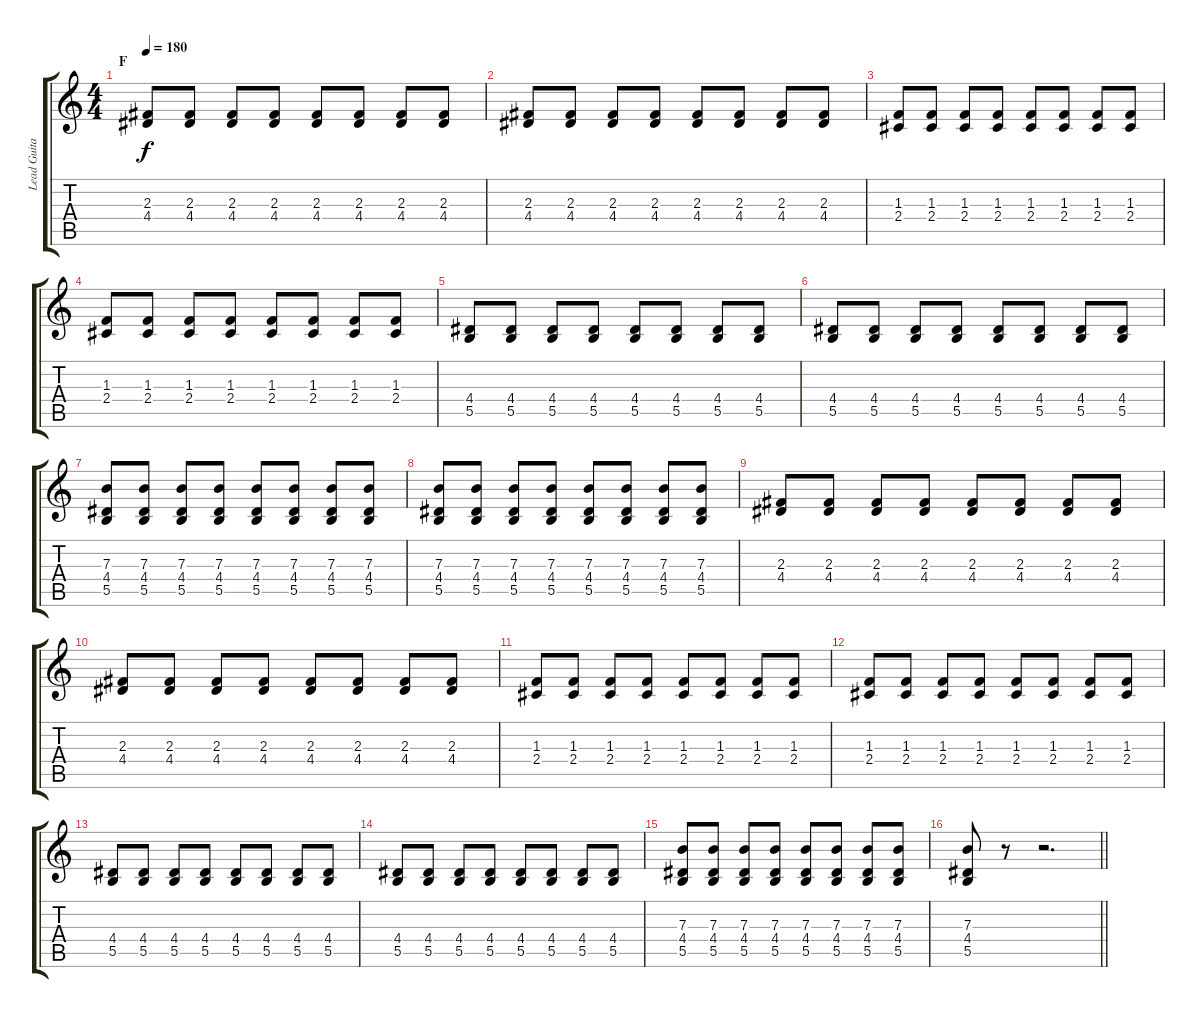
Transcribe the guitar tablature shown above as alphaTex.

\track ("Lead Guitar: Michael Bujaki" "Lead Guita") {instrument overdrivenguitar}
\staff {score tabs}
\tuning (Db4 Ab3 E3 B2 Gb2 B1) {hide}
\ts (4 4)
\section ("" "F")
\tempo 180
\clef g2
\ks c
(2.3 4.4).8{dy f} (2.3 4.4).8 (2.3 4.4).8 (2.3 4.4).8 (2.3 4.4).8 (2.3 4.4).8 (2.3 4.4).8 (2.3 4.4).8 |
(2.3 4.4).8 (2.3 4.4).8 (2.3 4.4).8 (2.3 4.4).8 (2.3 4.4).8 (2.3 4.4).8 (2.3 4.4).8 (2.3 4.4).8 |
(1.3 2.4).8 (1.3 2.4).8 (1.3 2.4).8 (1.3 2.4).8 (1.3 2.4).8 (1.3 2.4).8 (1.3 2.4).8 (1.3 2.4).8 |
(1.3 2.4).8 (1.3 2.4).8 (1.3 2.4).8 (1.3 2.4).8 (1.3 2.4).8 (1.3 2.4).8 (1.3 2.4).8 (1.3 2.4).8 |
(4.4 5.5).8 (4.4 5.5).8 (4.4 5.5).8 (4.4 5.5).8 (4.4 5.5).8 (4.4 5.5).8 (4.4 5.5).8 (4.4 5.5).8 |
(4.4 5.5).8 (4.4 5.5).8 (4.4 5.5).8 (4.4 5.5).8 (4.4 5.5).8 (4.4 5.5).8 (4.4 5.5).8 (4.4 5.5).8 |
(7.3 4.4 5.5).8 (7.3 4.4 5.5).8 (7.3 4.4 5.5).8 (7.3 4.4 5.5).8 (7.3 4.4 5.5).8 (7.3 4.4 5.5).8 (7.3 4.4 5.5).8 (7.3 4.4 5.5).8 |
(7.3 4.4 5.5).8 (7.3 4.4 5.5).8 (7.3 4.4 5.5).8 (7.3 4.4 5.5).8 (7.3 4.4 5.5).8 (7.3 4.4 5.5).8 (7.3 4.4 5.5).8 (7.3 4.4 5.5).8 |
(2.3 4.4).8 (2.3 4.4).8 (2.3 4.4).8 (2.3 4.4).8 (2.3 4.4).8 (2.3 4.4).8 (2.3 4.4).8 (2.3 4.4).8 |
(2.3 4.4).8 (2.3 4.4).8 (2.3 4.4).8 (2.3 4.4).8 (2.3 4.4).8 (2.3 4.4).8 (2.3 4.4).8 (2.3 4.4).8 |
(1.3 2.4).8 (1.3 2.4).8 (1.3 2.4).8 (1.3 2.4).8 (1.3 2.4).8 (1.3 2.4).8 (1.3 2.4).8 (1.3 2.4).8 |
(1.3 2.4).8 (1.3 2.4).8 (1.3 2.4).8 (1.3 2.4).8 (1.3 2.4).8 (1.3 2.4).8 (1.3 2.4).8 (1.3 2.4).8 |
(4.4 5.5).8 (4.4 5.5).8 (4.4 5.5).8 (4.4 5.5).8 (4.4 5.5).8 (4.4 5.5).8 (4.4 5.5).8 (4.4 5.5).8 |
(4.4 5.5).8 (4.4 5.5).8 (4.4 5.5).8 (4.4 5.5).8 (4.4 5.5).8 (4.4 5.5).8 (4.4 5.5).8 (4.4 5.5).8 |
(7.3 4.4 5.5).8 (7.3 4.4 5.5).8 (7.3 4.4 5.5).8 (7.3 4.4 5.5).8 (7.3 4.4 5.5).8 (7.3 4.4 5.5).8 (7.3 4.4 5.5).8 (7.3 4.4 5.5).8 |
\barLineRight lightlight
(7.3 4.4 5.5).8 r.8 r.2{d}
